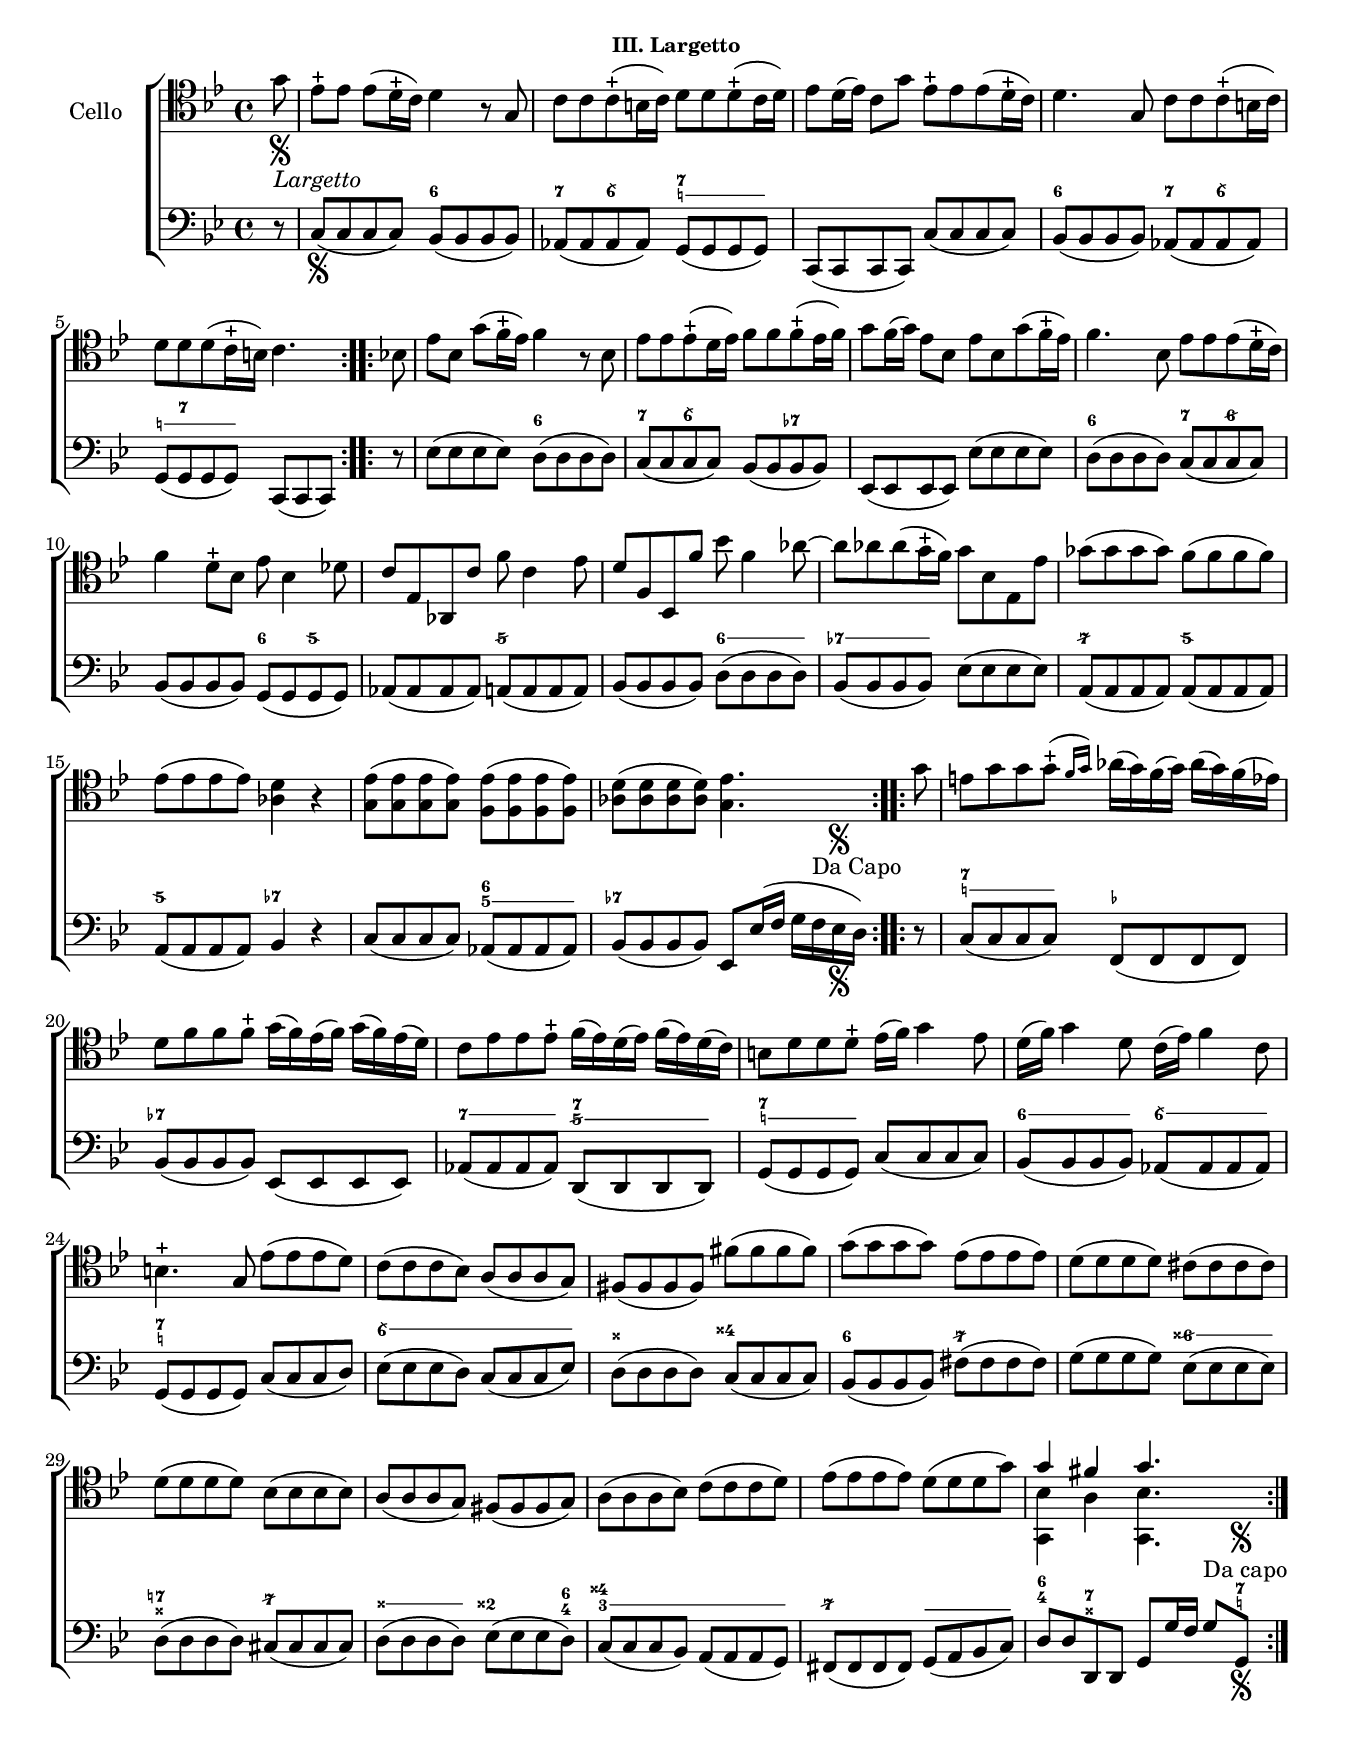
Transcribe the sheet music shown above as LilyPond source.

\version "2.24.1"

%\include "/Users/bryanwest/.local/share/lilypond/scorlatti-default.ily"

  \header {
   % title = "Sonata VI"
    %subtitle = "Livre II"
    subsubtitle = "III. Largetto"
    %composer = "Jean-Baptiste Barriere"
    % Remove default LilyPond tagline
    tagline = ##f
  }
  
  \paper {
    #(set-paper-size "c4")
  }
  
  global = {
    \key g \minor
    \time 4/4
  }
  
  cello = \relative c {
    \global
    % Music follows here.
    \clef tenor
    \repeat volta 2 {
      \partial 8  g''8_\markup { \italic Largetto }_\segno |
        ees8-+ ees ees( d16-+ c) d4 r8 g,8 |
        c[ c c-+( b16 c)] d8[ d d-+( c16 d)] |
        ees8 d16( ees) c8 g' ees-+[ ees ees( d16-+ c)] |
        d4. g,8 c[ c c-+( b16 c)] |
        d8[ d d( c16-+ b)] c4. 
    }
    \repeat volta 2 {
      \partial 8 bes8 |
      ees bes g'( f16-+ ees) f4 r8 bes, |
      ees[ ees ees-+( d16 ees)] f8[ f f-+( ees16 f)] |
      g8 f16( g) ees8 bes ees[ bes g'( f16-+ ees)] |
      f4. bes,8 ees[ ees ees( d16-+ c)] |
      f4 d8-+ bes ees bes4 des8 |
      c8 ees, aes, c' f c4 ees8 |
      d f, bes, f'' bes f4 aes8~ |
      aes8[ aes aes( g16-+ f)] g8 bes, ees, ees' |
      ges8( ges ges ges) f( f f f ) |
      ees( ees ees ees) <aes, d>4 r |
      <g ees'>8( <g ees'> <g ees'> <g ees'>) <f ees'>( <f ees'> <f ees'> <f ees'>) |
      <aes d>( <aes d> <aes d> <aes d>) <g ees'>4. s8_\segno

    }
    \repeat volta 2 {
      \partial 8 g'8 |
      e8 g g g-+( \grace {f16 g)} aes16( g) f( g) aes( g) f( ees) |
      d8 f f f-+ g16( f ) ees( f) g( f) ees( d) |
      c8 ees ees ees-+ f16( ees) d( ees) f( ees) d( c) |
      b8 d d d-+ ees16( f) g4 ees8 |
      d16( f) g4 d8 c16( ees) f4 c8 |
      b4.-+ g8 ees'( ees ees d) |
      c8( c c bes) a( a a g) |
      fis( fis fis fis) fis'( fis fis fis) |
      g( g g g) ees( ees ees ees) |
      d( d d d) cis( cis cis cis) |
      d( d d d) bes( bes bes bes) |
      a( a a g) fis( fis fis g) |
      a( a a bes) c( c c d) |
      ees( ees ees ees) d( d d g)
      <<
        {
          g4 fis g4. s8_\segno |
        }
        \\
        {
          <g,, bes'>4 a' <g, bes'>4. s8|
        }
      >>
    }
  }
  
  bcMusic = \relative c {
    \global
    \clef bass
    r8 | %partial pickup
    c8_\segno( c c c) bes( bes bes bes) |
    aes( aes aes aes) g( g g g) |
    c,( c c c) c'( c c c) |
    bes( bes bes bes) aes( aes aes aes) |
    g( g g g) c,([ c c)] | %partial measure for repeat
    r8 |
    ees'( ees ees ees) d( d d d ) |
    c( c c c ) bes( bes bes bes) |
    ees,( ees ees ees) ees'( ees ees ees) |
    d( d d d) c( c c c) |
    bes( bes bes bes) g( g g g ) |
    aes( aes aes aes) a( a a a) |
    bes( bes bes bes) d( d d d) |
    bes( bes bes bes) ees( ees ees ees) |
    a,( a a a) a( a a a) |
    a( a a a) bes4 r |
    c8( c c c) aes( aes aes aes) |
    bes( bes bes bes) ees, ees'16( f g[ f^\markup {"Da Capo"} ees_\segno d)] |
    r8 | %partial
    c8( c c c) f,( f f f) |
    bes( bes bes bes) ees,( ees ees ees) |
    aes( aes aes aes) d,( d d d) |
    g( g g g) c( c c c) |
    bes( bes bes bes) aes( aes aes aes) |
    g( g g g ) c( c c d) |
    ees( ees ees d) c( c c ees) |
    d( d d d) c( c c c) |
    bes( bes bes bes) fis'( fis fis fis) |
    g( g g g) ees( ees ees ees) |
    d( d d d) cis( cis cis cis) |
    d( d d d) ees( ees ees d) |
    c( c c bes) a( a a g) |
    fis( fis fis fis) g( a bes c) |
    d d d, d g g'16 f g8^\markup {"Da capo"} g,_\segno |
  }
  
  bcFigures = \figuremode {
    \global
    \override Staff.BassFigureAlignmentPositioning.direction = #UP
    % Figures follow here.
    \bassFigureExtendersOn
    s8 | %partial
    s2 <6>2 |
    <7>4 <6\\>4 <7 _!>8 <_!>8 <_!>8 <_!>8 |
    s1 |
    <6>2 <7>4 <6\\> |
    <_ _!>8 <7 _!>8 <_!>8 <_!>8 s2 |
    s2 <6> |
    <7>4 <6\\> s <7-> |
    s1 |
    <6>2 <7>4 <6/> |
    s2 <6>4 <5\\> |
    s2 <5/> |
    s2 \repeat unfold 4 { <6>8 } |
    \repeat unfold 4 { <7->8 } s2 |
    \bassFigureExtendersOff
    <7/>2 <5\\> |
    <5\\> <7->4 s |
    \bassFigureExtendersOn
    s2 <6 5>8 <5>8 <5>8 <5>8 |
    <7->2 s2 |
    s8 | %partial
    <7 _!>8 <_!>8 <_!>8 <_!>8 <_->2 |
    <7->2 s2 |
    <7>8 <7>8 <7>8 <7>8 <7\! 5/>8 <5/>8 <5/>8 <5/>8 |
    <7\! _!>8 <_!> <_!> <_!> s2 |
    \repeat unfold 4 { <6>8 } \repeat unfold 4 { <6\\>8 } |
    <7 _!>2 s2 |
    \repeat unfold 8{ <6\\>8 } |
    <_++>2 <4++> |
    <6>2 <7/> |
    s2 <6\!//++>8 \repeat unfold 2 { <6//++>}8 |
    <7! _++>2 <7/> |
    \repeat unfold 4 { <_++>8 } <2++>4. <6 4>8 |
    <4++ 3>8 \repeat unfold 7 { <3>8 } |
    <7/>2 \repeat unfold 4 { <_>8 } |
    <6 4>4 <7 _++>4 s4. <7 _!>8 |
    
  }
  
  celloPart = \new Staff \with {
    instrumentName = "Cello"
  } { \clef tenor \cello }
  
  % bassoContinuoPart = <<
%     \new Staff \with {
%       instrumentName = "B.C."
%     } { \clef bass \bcMusic }
%     \new FiguredBass \bcFigures 
%      
%   >>
  
  \score {
    \new ChoirStaff
    <<
      \celloPart
      % \bassoContinuoPart
      <<
      \new Staff = bassStaff \bcMusic
      \context Staff = bassStaff \bcFigures
      >>
    >>
    \layout { }
  }